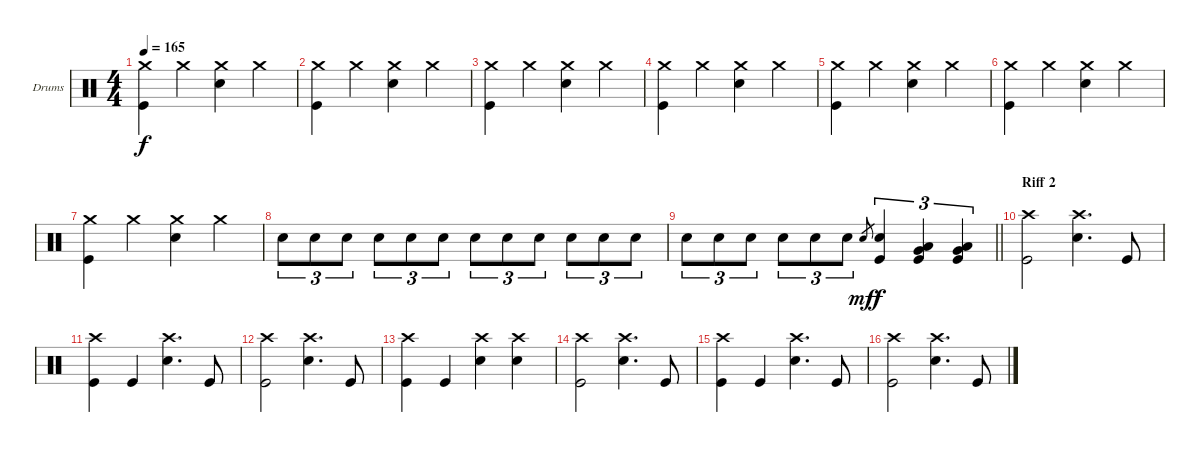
\bracketExtendMode groupsimilarinstruments
\firstSystemTrackNameOrientation horizontal
\otherSystemsTrackNameOrientation horizontal
\track ("Drumkit" "Drums") {instrument percussion}
\staff {score}
\articulation defaults
\ts (4 4)
\tempo 165
\clef neutral
\ks c
("Crash medium (hit)" "Kick (hit)").4{dy f} "Crash medium (hit)".4 ("Crash medium (hit)" "Snare (hit) 2").4 "Crash medium (hit)".4 |
("Crash medium (hit)" "Kick (hit)").4 "Crash medium (hit)".4 ("Crash medium (hit)" "Snare (hit) 2").4 "Crash medium (hit)".4 |
("Crash medium (hit)" "Kick (hit)").4 "Crash medium (hit)".4 ("Crash medium (hit)" "Snare (hit) 2").4 "Crash medium (hit)".4 |
("Crash medium (hit)" "Kick (hit)").4 "Crash medium (hit)".4 ("Crash medium (hit)" "Snare (hit) 2").4 "Crash medium (hit)".4 |
("Crash medium (hit)" "Kick (hit)").4 "Crash medium (hit)".4 ("Crash medium (hit)" "Snare (hit) 2").4 "Crash medium (hit)".4 |
("Crash medium (hit)" "Kick (hit)").4 "Crash medium (hit)".4 ("Crash medium (hit)" "Snare (hit) 2").4 "Crash medium (hit)".4 |
("Crash medium (hit)" "Kick (hit)").4 "Crash medium (hit)".4 ("Crash medium (hit)" "Snare (hit) 2").4 "Crash medium (hit)".4 |
"Snare (hit) 2".8{tu (3 2)} "Snare (hit) 2".8{tu (3 2)} "Snare (hit) 2".8{tu (3 2)} "Snare (hit) 2".8{tu (3 2)} "Snare (hit) 2".8{tu (3 2)} "Snare (hit) 2".8{tu (3 2)} "Snare (hit) 2".8{tu (3 2)} "Snare (hit) 2".8{tu (3 2)} "Snare (hit) 2".8{tu (3 2)} "Snare (hit) 2".8{tu (3 2)} "Snare (hit) 2".8{tu (3 2)} "Snare (hit) 2".8{tu (3 2)} |
\barLineRight lightlight "Snare (hit) 2".8{tu (3 2)} "Snare (hit) 2".8{tu (3 2)} "Snare (hit) 2".8{tu (3 2)} "Snare (hit) 2".8{tu (3 2)} "Snare (hit) 2".8{tu (3 2)} "Snare (hit) 2".8{tu (3 2)} "Snare (hit) 2".8{gr dy mf}
("Snare (hit) 2" "Kick (hit)").4{tu (3 2) dy f} ("Low Tom (hit)" "Very Low Tom (hit)" "Kick (hit)").4{tu (3 2)} ("Low Tom (hit)" "Very Low Tom (hit)" "Kick (hit)").4{tu (3 2)} |
\section ("" "Riff 2")
("Crash high (hit)" "Kick (hit)").2 ("Crash high (hit)" "Snare (hit) 2").4{d} "Kick (hit)".8 |
("Crash high (hit)" "Kick (hit)").4 "Kick (hit)".4 ("Crash high (hit)" "Snare (hit) 2").4{d} "Kick (hit)".8 |
("Crash high (hit)" "Kick (hit)").2 ("Crash high (hit)" "Snare (hit) 2").4{d} "Kick (hit)".8 |
("Crash high (hit)" "Kick (hit)").4 "Kick (hit)".4 ("Crash high (hit)" "Snare (hit) 2").4 ("Crash high (hit)" "Snare (hit) 2").4 |
("Crash high (hit)" "Kick (hit)").2 ("Crash high (hit)" "Snare (hit) 2").4{d} "Kick (hit)".8 |
("Crash high (hit)" "Kick (hit)").4 "Kick (hit)".4 ("Crash high (hit)" "Snare (hit) 2").4{d} "Kick (hit)".8 |
("Crash high (hit)" "Kick (hit)").2 ("Crash high (hit)" "Snare (hit) 2").4{d} "Kick (hit)".8
